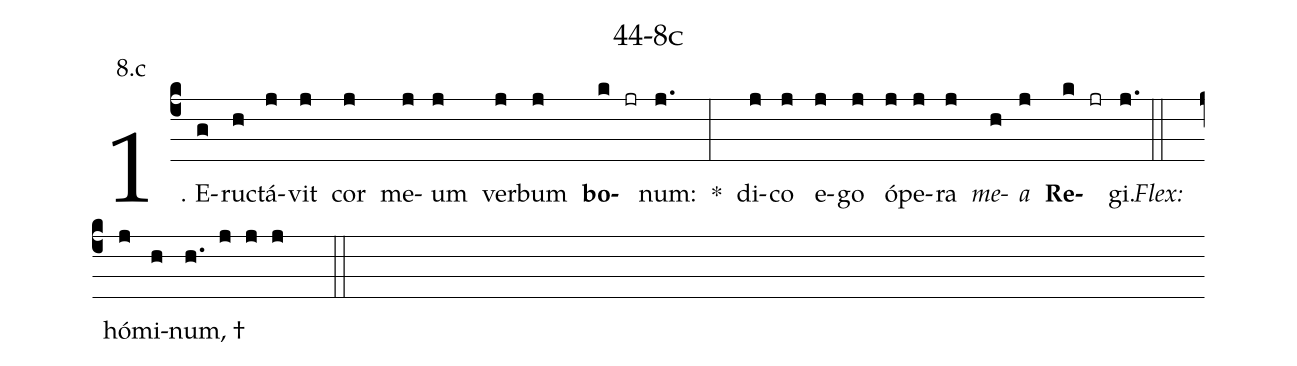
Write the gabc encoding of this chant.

name: 44-8c;
annotation: 8.c;
%%
(c4)1. E(g)ruc(h)tá(j)vit(j) cor(j) me(j)um(j) ver(j)bum(j) <b>bo</b>(k jr)num:(j.) *(:) di(j)co(j) e(j)go(j) ó(j)pe(j)ra(j) <i>me</i>(h)<i>a</i>(j) <b>Re</b>(k jr)gi.(j.) (::)
<i>Flex:</i>()  hó(j)mi(h)num, †(h. j j j  ::)
